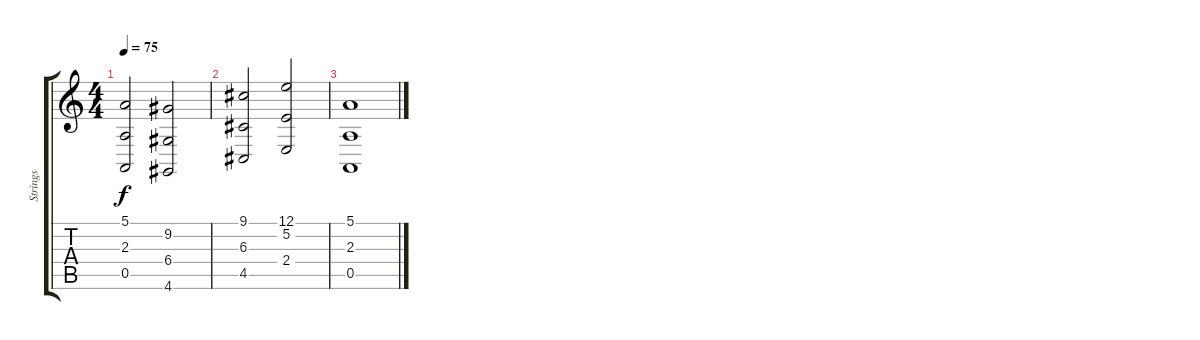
\track ("Strings" "Strings") {instrument tremolostrings}
\staff {score tabs}
\tuning (E4 B3 G3 D3 A2 E2) {hide}
\ts (4 4)
\tempo 75
\clef g2
\ks c
(5.1 2.3 0.5).2{dy f} (9.2 6.4 4.6).2 |
(9.1 6.3 4.5).2 (12.1 5.2 2.4).2 |
(5.1 2.3 0.5).1
